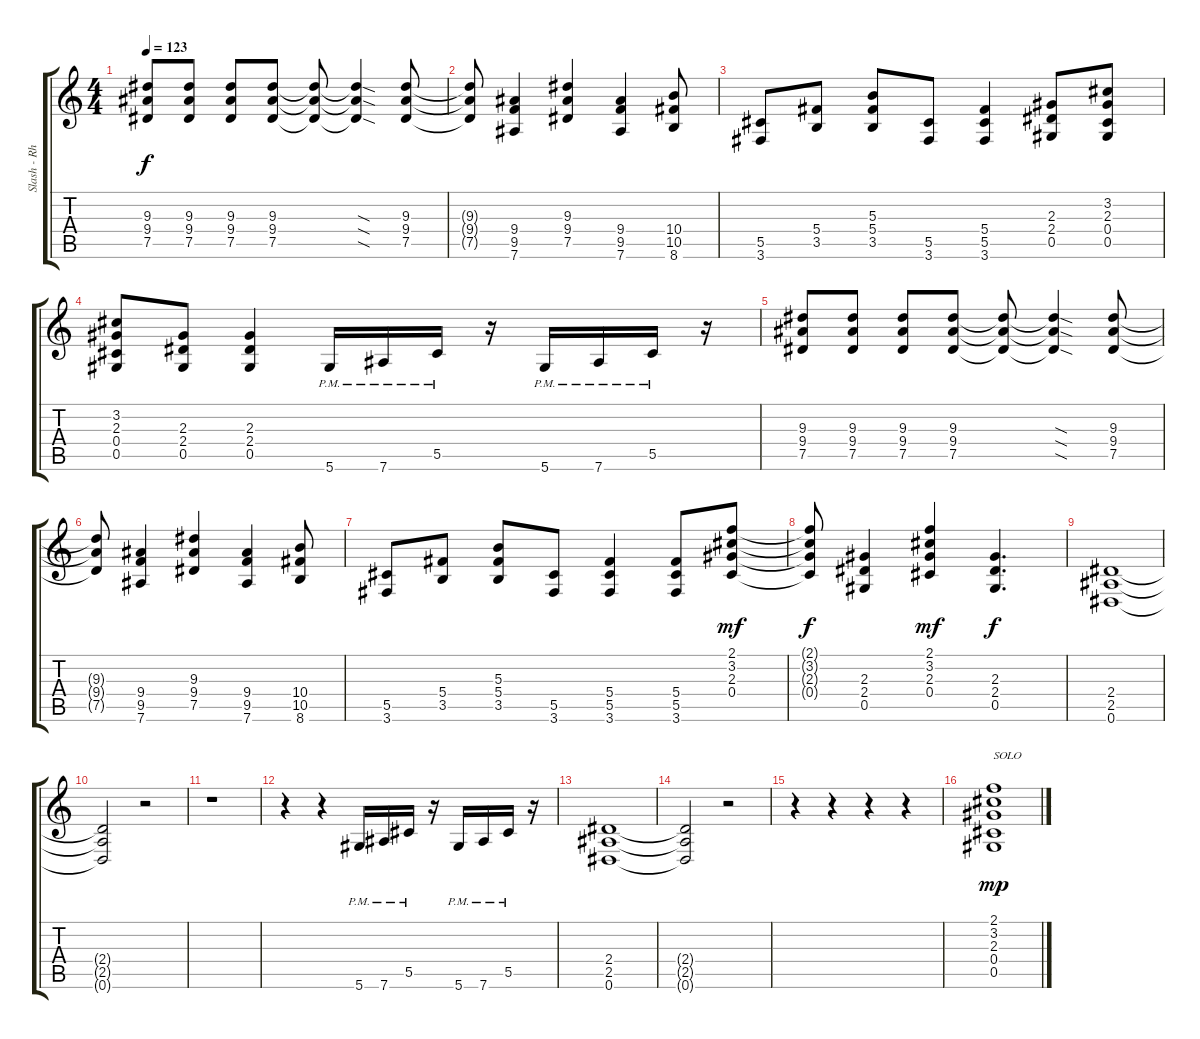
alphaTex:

\track ("Slash - Rhythm Guitar" "Slash - Rh") {instrument distortionguitar}
\staff {score tabs}
\tuning (Eb4 Bb3 Gb3 Db3 Ab2 Eb2) {hide}
\ts (4 4)
\tempo 123
\clef g2
\ks c
(9.3 9.4 7.5).8{dy f} (9.3 9.4 7.5).8 (9.3 9.4 7.5).8 (9.3 9.4 7.5).8 (9.3{t} 9.4{t} 7.5{t}).8 (9.3{sod t} 9.4{sod t} 7.5{sod t}).4 (9.3 9.4 7.5).8 |
(9.3{t} 9.4{t} 7.5{t}).8 (9.4 9.5 7.6).4 (9.3 9.4 7.5).4 (9.4 9.5 7.6).4 (10.4 10.5 8.6).8 |
(5.5 3.6).8 (5.4 3.5).8 (5.3 5.4 3.5).8 (5.5 3.6).8 (5.4 5.5 3.6).4 (2.3 2.4 0.5).8 (3.2 2.3 0.4 0.5).8 |
(3.2 2.3 0.4 0.5).8 (2.3 2.4 0.5).8 (2.3 2.4 0.5).4 5.6{pm}.16 7.6{pm}.16 5.5{pm}.16 r.16 5.6{pm}.16 7.6{pm}.16 5.5{pm}.16 r.16 |
(9.3 9.4 7.5).8 (9.3 9.4 7.5).8 (9.3 9.4 7.5).8 (9.3 9.4 7.5).8 (9.3{t} 9.4{t} 7.5{t}).8 (9.3{sod t} 9.4{sod t} 7.5{sod t}).4 (9.3 9.4 7.5).8 |
(9.3{t} 9.4{t} 7.5{t}).8 (9.4 9.5 7.6).4 (9.3 9.4 7.5).4 (9.4 9.5 7.6).4 (10.4 10.5 8.6).8 |
(5.5 3.6).8 (5.4 3.5).8 (5.3 5.4 3.5).8 (5.5 3.6).8 (5.4 5.5 3.6).4 (5.4 5.5 3.6).8 (2.1 3.2 2.3 0.4).8{dy mf} |
(2.1{t} 3.2{t} 2.3{t} 0.4{t}).8{dy f} (2.3 2.4 0.5).4 (2.1 3.2 2.3 0.4).4{dy mf} (2.3 2.4 0.5).4{d dy f} |
(2.4 2.5 0.6).1 |
(2.4{t} 2.5{t} 0.6{t}).2 r.2 |
r.1 |
r.4 r.4 5.6{pm}.16 7.6{pm}.16 5.5{pm}.16 r.16 5.6{pm}.16 7.6{pm}.16 5.5{pm}.16 r.16 |
(2.4 2.5 0.6).1 |
(2.4{t} 2.5{t} 0.6{t}).2 r.2 |
r.4 r.4 r.4 r.4 |
(2.1 3.2 2.3 0.4 0.5).1{txt "SOLO" dy mp}
